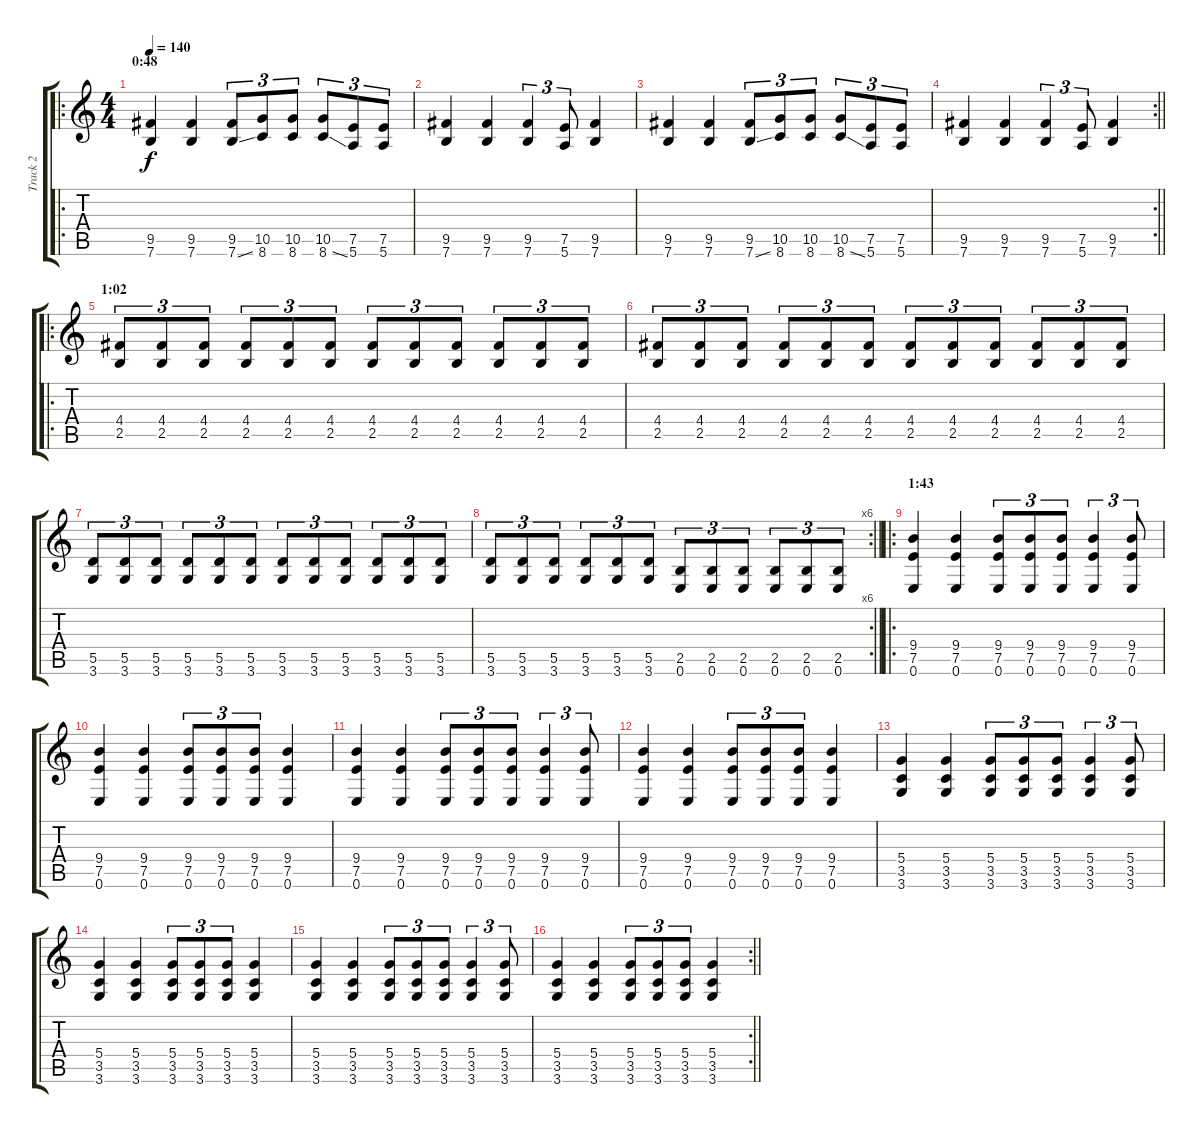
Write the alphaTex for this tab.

\track ("Track 2" "Track 2") {instrument distortionguitar}
\staff {score tabs}
\tuning (E4 B3 G3 D3 A2 E2) {hide}
\ro
\ts (4 4)
\section ("" "0:48")
\tempo 140
\clef g2
\ks c
(9.5 7.6).4{dy f} (9.5 7.6).4 (9.5 7.6{ss}).8{tu (3 2)} (10.5 8.6).8{tu (3 2)} (10.5 8.6).8{tu (3 2)} (10.5 8.6{ss}).8{tu (3 2)} (7.5 5.6).8{tu (3 2)} (7.5 5.6).8{tu (3 2)} |
(9.5 7.6).4 (9.5 7.6).4 (9.5 7.6).4{tu (3 2)} (7.5 5.6).8{tu (3 2)} (9.5 7.6).4 |
(9.5 7.6).4 (9.5 7.6).4 (9.5 7.6{ss}).8{tu (3 2)} (10.5 8.6).8{tu (3 2)} (10.5 8.6).8{tu (3 2)} (10.5 8.6{ss}).8{tu (3 2)} (7.5 5.6).8{tu (3 2)} (7.5 5.6).8{tu (3 2)} |
\rc 2
\barLineRight lightlight
(9.5 7.6).4 (9.5 7.6).4 (9.5 7.6).4{tu (3 2)} (7.5 5.6).8{tu (3 2)} (9.5 7.6).4 |
\ro
\section ("" "1:02")
(4.4 2.5).8{tu (3 2)} (4.4 2.5).8{tu (3 2)} (4.4 2.5).8{tu (3 2)} (4.4 2.5).8{tu (3 2)} (4.4 2.5).8{tu (3 2)} (4.4 2.5).8{tu (3 2)} (4.4 2.5).8{tu (3 2)} (4.4 2.5).8{tu (3 2)} (4.4 2.5).8{tu (3 2)} (4.4 2.5).8{tu (3 2)} (4.4 2.5).8{tu (3 2)} (4.4 2.5).8{tu (3 2)} |
(4.4 2.5).8{tu (3 2)} (4.4 2.5).8{tu (3 2)} (4.4 2.5).8{tu (3 2)} (4.4 2.5).8{tu (3 2)} (4.4 2.5).8{tu (3 2)} (4.4 2.5).8{tu (3 2)} (4.4 2.5).8{tu (3 2)} (4.4 2.5).8{tu (3 2)} (4.4 2.5).8{tu (3 2)} (4.4 2.5).8{tu (3 2)} (4.4 2.5).8{tu (3 2)} (4.4 2.5).8{tu (3 2)} |
(5.5 3.6).8{tu (3 2)} (5.5 3.6).8{tu (3 2)} (5.5 3.6).8{tu (3 2)} (5.5 3.6).8{tu (3 2)} (5.5 3.6).8{tu (3 2)} (5.5 3.6).8{tu (3 2)} (5.5 3.6).8{tu (3 2)} (5.5 3.6).8{tu (3 2)} (5.5 3.6).8{tu (3 2)} (5.5 3.6).8{tu (3 2)} (5.5 3.6).8{tu (3 2)} (5.5 3.6).8{tu (3 2)} |
\rc 6
\barLineRight lightlight
(5.5 3.6).8{tu (3 2)} (5.5 3.6).8{tu (3 2)} (5.5 3.6).8{tu (3 2)} (5.5 3.6).8{tu (3 2)} (5.5 3.6).8{tu (3 2)} (5.5 3.6).8{tu (3 2)} (2.5 0.6).8{tu (3 2)} (2.5 0.6).8{tu (3 2)} (2.5 0.6).8{tu (3 2)} (2.5 0.6).8{tu (3 2)} (2.5 0.6).8{tu (3 2)} (2.5 0.6).8{tu (3 2)} |
\ro
\section ("" "1:43")
(9.4 7.5 0.6).4 (9.4 7.5 0.6).4 (9.4 7.5 0.6).8{tu (3 2)} (9.4 7.5 0.6).8{tu (3 2)} (9.4 7.5 0.6).8{tu (3 2)} (9.4 7.5 0.6).4{tu (3 2)} (9.4 7.5 0.6).8{tu (3 2)} |
(9.4 7.5 0.6).4 (9.4 7.5 0.6).4 (9.4 7.5 0.6).8{tu (3 2)} (9.4 7.5 0.6).8{tu (3 2)} (9.4 7.5 0.6).8{tu (3 2)} (9.4 7.5 0.6).4 |
(9.4 7.5 0.6).4 (9.4 7.5 0.6).4 (9.4 7.5 0.6).8{tu (3 2)} (9.4 7.5 0.6).8{tu (3 2)} (9.4 7.5 0.6).8{tu (3 2)} (9.4 7.5 0.6).4{tu (3 2)} (9.4 7.5 0.6).8{tu (3 2)} |
(9.4 7.5 0.6).4 (9.4 7.5 0.6).4 (9.4 7.5 0.6).8{tu (3 2)} (9.4 7.5 0.6).8{tu (3 2)} (9.4 7.5 0.6).8{tu (3 2)} (9.4 7.5 0.6).4 |
(5.4 3.5 3.6).4 (5.4 3.5 3.6).4 (5.4 3.5 3.6).8{tu (3 2)} (5.4 3.5 3.6).8{tu (3 2)} (5.4 3.5 3.6).8{tu (3 2)} (5.4 3.5 3.6).4{tu (3 2)} (5.4 3.5 3.6).8{tu (3 2)} |
(5.4 3.5 3.6).4 (5.4 3.5 3.6).4 (5.4 3.5 3.6).8{tu (3 2)} (5.4 3.5 3.6).8{tu (3 2)} (5.4 3.5 3.6).8{tu (3 2)} (5.4 3.5 3.6).4 |
(5.4 3.5 3.6).4 (5.4 3.5 3.6).4 (5.4 3.5 3.6).8{tu (3 2)} (5.4 3.5 3.6).8{tu (3 2)} (5.4 3.5 3.6).8{tu (3 2)} (5.4 3.5 3.6).4{tu (3 2)} (5.4 3.5 3.6).8{tu (3 2)} |
\rc 2
\barLineRight lightlight
(5.4 3.5 3.6).4 (5.4 3.5 3.6).4 (5.4 3.5 3.6).8{tu (3 2)} (5.4 3.5 3.6).8{tu (3 2)} (5.4 3.5 3.6).8{tu (3 2)} (5.4 3.5 3.6).4
